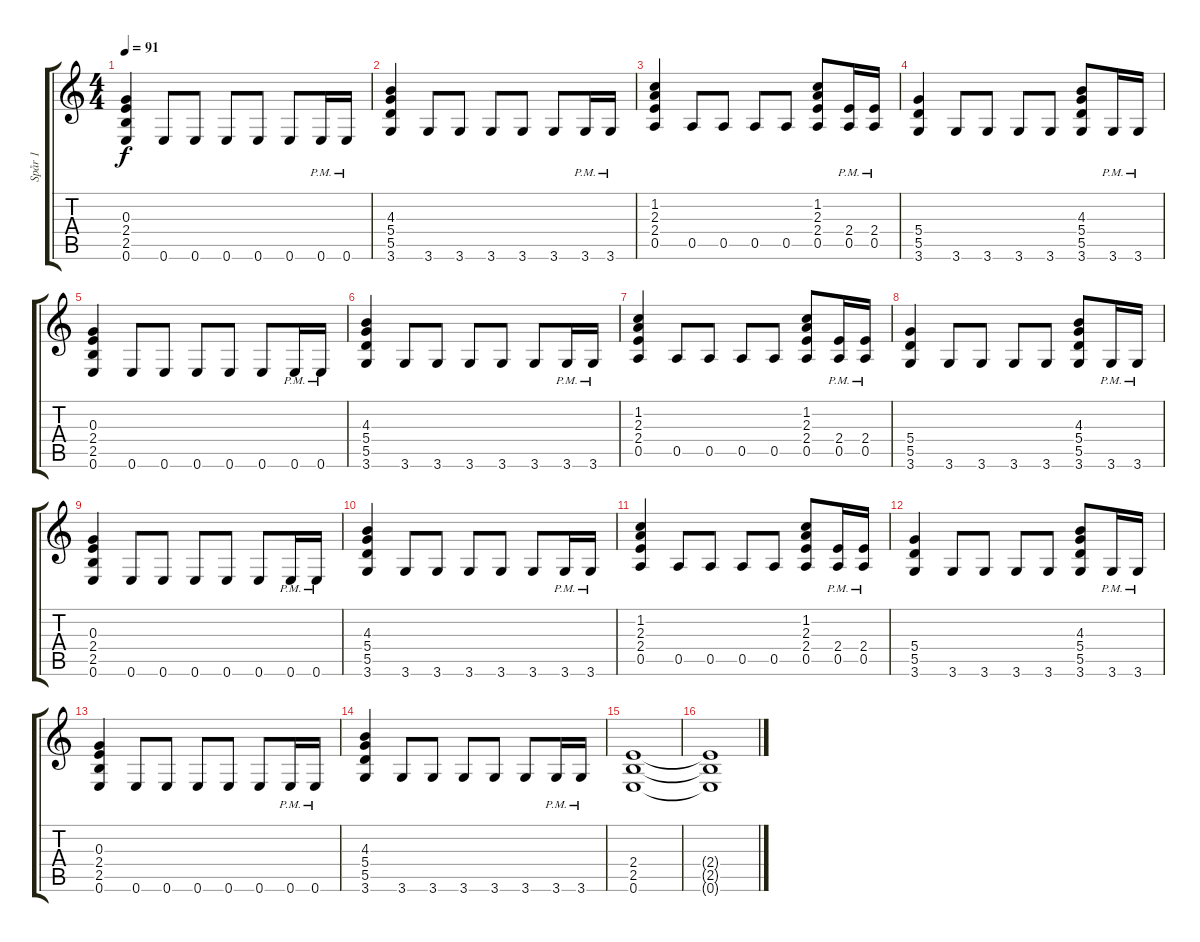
\track ("Spår 1" "Spår 1") {instrument electricguitarjazz}
\staff {score tabs}
\tuning (E4 B3 G3 D3 A2 E2) {hide}
\ts (4 4)
\tempo 91
\clef g2
\ks c
(0.3 2.4 2.5 0.6).4{dy f} 0.6.8 0.6.8 0.6.8 0.6.8 0.6.8 0.6{pm}.16 0.6{pm}.16 |
(4.3 5.4 5.5 3.6).4 3.6.8 3.6.8 3.6.8 3.6.8 3.6.8 3.6{pm}.16 3.6{pm}.16 |
(1.2 2.3 2.4 0.5).4{instrument overdrivenguitar} 0.5.8 0.5.8 0.5.8 0.5.8 (1.2 2.3 2.4 0.5).8 (2.4{pm} 0.5{pm}).16 (2.4{pm} 0.5{pm}).16 |
(5.4 5.5 3.6).4 3.6.8 3.6.8 3.6.8 3.6.8 (4.3 5.4 5.5 3.6).8 3.6{pm}.16 3.6{pm}.16 |
(0.3 2.4 2.5 0.6).4 0.6.8 0.6.8 0.6.8 0.6.8 0.6.8 0.6{pm}.16 0.6{pm}.16 |
(4.3 5.4 5.5 3.6).4 3.6.8 3.6.8 3.6.8 3.6.8 3.6.8 3.6{pm}.16 3.6{pm}.16 |
(1.2 2.3 2.4 0.5).4{instrument overdrivenguitar} 0.5.8 0.5.8 0.5.8 0.5.8 (1.2 2.3 2.4 0.5).8 (2.4{pm} 0.5{pm}).16 (2.4{pm} 0.5{pm}).16 |
(5.4 5.5 3.6).4 3.6.8 3.6.8 3.6.8 3.6.8 (4.3 5.4 5.5 3.6).8 3.6{pm}.16 3.6{pm}.16 |
(0.3 2.4 2.5 0.6).4 0.6.8 0.6.8 0.6.8 0.6.8 0.6.8 0.6{pm}.16 0.6{pm}.16 |
(4.3 5.4 5.5 3.6).4 3.6.8 3.6.8 3.6.8 3.6.8 3.6.8 3.6{pm}.16 3.6{pm}.16 |
(1.2 2.3 2.4 0.5).4{instrument overdrivenguitar} 0.5.8 0.5.8 0.5.8 0.5.8 (1.2 2.3 2.4 0.5).8 (2.4{pm} 0.5{pm}).16 (2.4{pm} 0.5{pm}).16 |
(5.4 5.5 3.6).4 3.6.8 3.6.8 3.6.8 3.6.8 (4.3 5.4 5.5 3.6).8 3.6{pm}.16 3.6{pm}.16 |
(0.3 2.4 2.5 0.6).4 0.6.8 0.6.8 0.6.8 0.6.8 0.6.8 0.6{pm}.16 0.6{pm}.16 |
(4.3 5.4 5.5 3.6).4 3.6.8 3.6.8 3.6.8 3.6.8 3.6.8 3.6{pm}.16 3.6{pm}.16 |
(2.4 2.5 0.6).1 |
(2.4{t} 2.5{t} 0.6{t}).1
